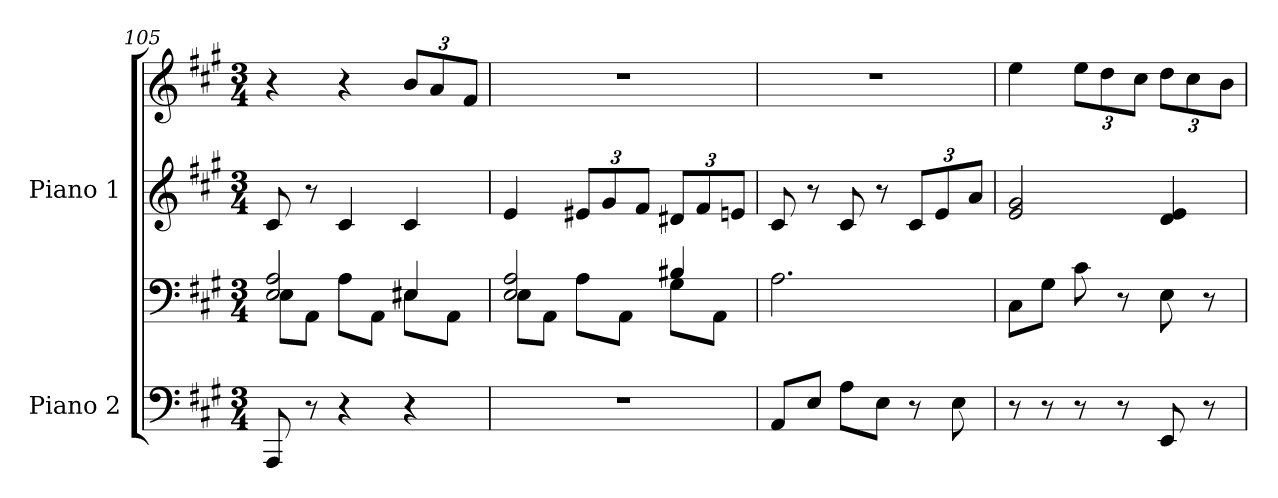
**kern	**kern	**kern	**kern
*part2	*part2	*part1	*part1
*staff4	*staff3	*staff2	*staff1
*I"Piano 2	*	*I"Piano 1	*
*I'Pno. 2	*	*I'Pno. 1	*
*clefF4	*clefF4	*clefG2	*clefG2
*k[f#c#g#]	*k[f#c#g#]	*k[f#c#g#]	*k[f#c#g#]
*M3/4	*M3/4	*M3/4	*M3/4
=105	=105	=105	=105
*	*^	*	*
8AAA/	2E/ 2A/	8E\L	8c#/	4r
8r	.	8AA\J	8r	.
4r	.	8A\L	4c#/	4r
.	.	8AA\J	.	.
*	*	*	*	*Xbrackettup
4r	4E#X/	8E#\L	4c#/	12b/L
.	.	.	.	12a/
.	.	8AA\J	.	.
.	.	.	.	12f#/J
=106	=106	=106	=106	=106
2.r	2E/ 2A/	8E\L	4e/	2.r
.	.	8AA\J	.	.
*	*	*	*Xbrackettup	*
.	.	8A\L	12e#X/L	.
.	.	.	12g#/	.
.	.	8AA\J	.	.
.	.	.	12f#/J	.
.	4B#X/	8G#\L	12d#X/L	.
.	.	.	12f#/	.
.	.	8AA\J	.	.
.	.	.	12en/J	.
*	*v	*v	*	*
=107	=107	=107	=107
8AA/L	2.A\	8c#/	2.r
8E/J	.	8r	.
8A\L	.	8c#/	.
8E\J	.	8r	.
8r	.	12c#/L	.
.	.	12e/	.
8E\	.	.	.
.	.	12a/J	.
!!LO:PB:g=z
=108	=108	=108	=108
8r	8C#\L	2e/ 2g#/	4ee\
8r	8G#\J	.	.
8r	8c#\	.	12ee\L
.	.	.	12dd\
8r	8r	.	.
.	.	.	12cc#\J
8EE/	8E\	4d/ 4e/	12dd\L
.	.	.	12cc#\
8r	8r	.	.
.	.	.	12b\J
=	=	=	=
*-	*-	*-	*-
